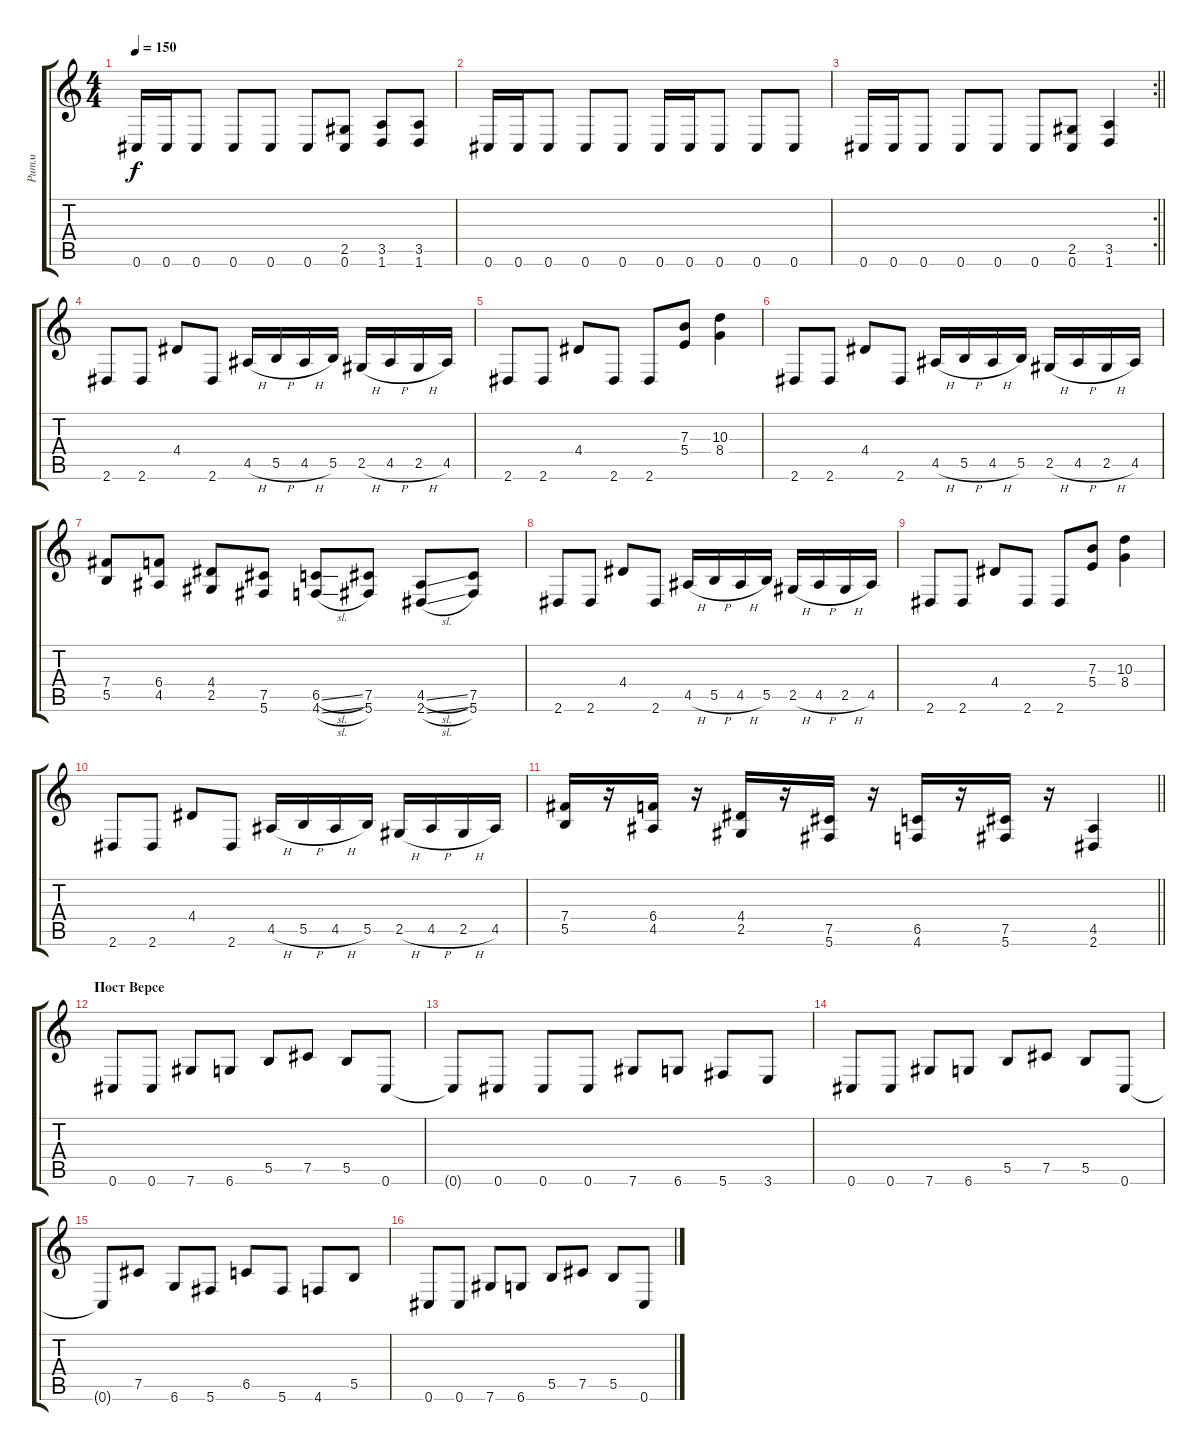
\track ("Ритм" "Ритм") {instrument overdrivenguitar}
\staff {score tabs}
\tuning (Db4 Ab3 E3 B2 Gb2 Db2) {hide}
\ts (4 4)
\tempo 150
\clef g2
\ks c
0.6.16{dy f} 0.6.16 0.6.8 0.6.8 0.6.8 0.6.8 (2.5 0.6).8 (3.5 1.6).8 (3.5 1.6).8 |
0.6.16 0.6.16 0.6.8 0.6.8 0.6.8 0.6.16 0.6.16 0.6.8 0.6.8 0.6.8 |
\rc 2
\barLineRight lightlight
0.6.16 0.6.16 0.6.8 0.6.8 0.6.8 0.6.8 (2.5 0.6).8 (3.5 1.6).4 |
2.6.8 2.6.8 4.4.8 2.6.8 4.5{h}.16 5.5{h}.16 4.5{h}.16 5.5.16 2.5{h}.16 4.5{h}.16 2.5{h}.16 4.5.16 |
2.6.8 2.6.8 4.4.8 2.6.8 2.6.8 (7.3 5.4).8 (10.3 8.4).4 |
2.6.8 2.6.8 4.4.8 2.6.8 4.5{h}.16 5.5{h}.16 4.5{h}.16 5.5.16 2.5{h}.16 4.5{h}.16 2.5{h}.16 4.5.16 |
(7.4 5.5).8 (6.4 4.5).8 (4.4 2.5).8 (7.5 5.6).8 (6.5{sl} 4.6{sl}).8 (7.5 5.6).8 (4.5{sl} 2.6{sl}).8 (7.5 5.6).8 |
2.6.8 2.6.8 4.4.8 2.6.8 4.5{h}.16 5.5{h}.16 4.5{h}.16 5.5.16 2.5{h}.16 4.5{h}.16 2.5{h}.16 4.5.16 |
2.6.8 2.6.8 4.4.8 2.6.8 2.6.8 (7.3 5.4).8 (10.3 8.4).4 |
2.6.8 2.6.8 4.4.8 2.6.8 4.5{h}.16 5.5{h}.16 4.5{h}.16 5.5.16 2.5{h}.16 4.5{h}.16 2.5{h}.16 4.5.16 |
\barLineRight lightlight
(7.4 5.5).16 r.16 (6.4 4.5).16 r.16 (4.4 2.5).16 r.16 (7.5 5.6).16 r.16 (6.5 4.6).16 r.16 (7.5 5.6).16 r.16 (4.5 2.6).4 |
\section ("" "Пост Версе")
0.6.8 0.6.8 7.6.8 6.6.8 5.5.8 7.5.8 5.5.8 0.6.8 |
0.6{t}.8 0.6.8 0.6.8 0.6.8 7.6.8 6.6.8 5.6.8 3.6.8 |
0.6.8 0.6.8 7.6.8 6.6.8 5.5.8 7.5.8 5.5.8 0.6.8 |
0.6{t}.8 7.5.8 6.6.8 5.6.8 6.5.8 5.6.8 4.6.8 5.5.8 |
0.6.8 0.6.8 7.6.8 6.6.8 5.5.8 7.5.8 5.5.8 0.6.8
